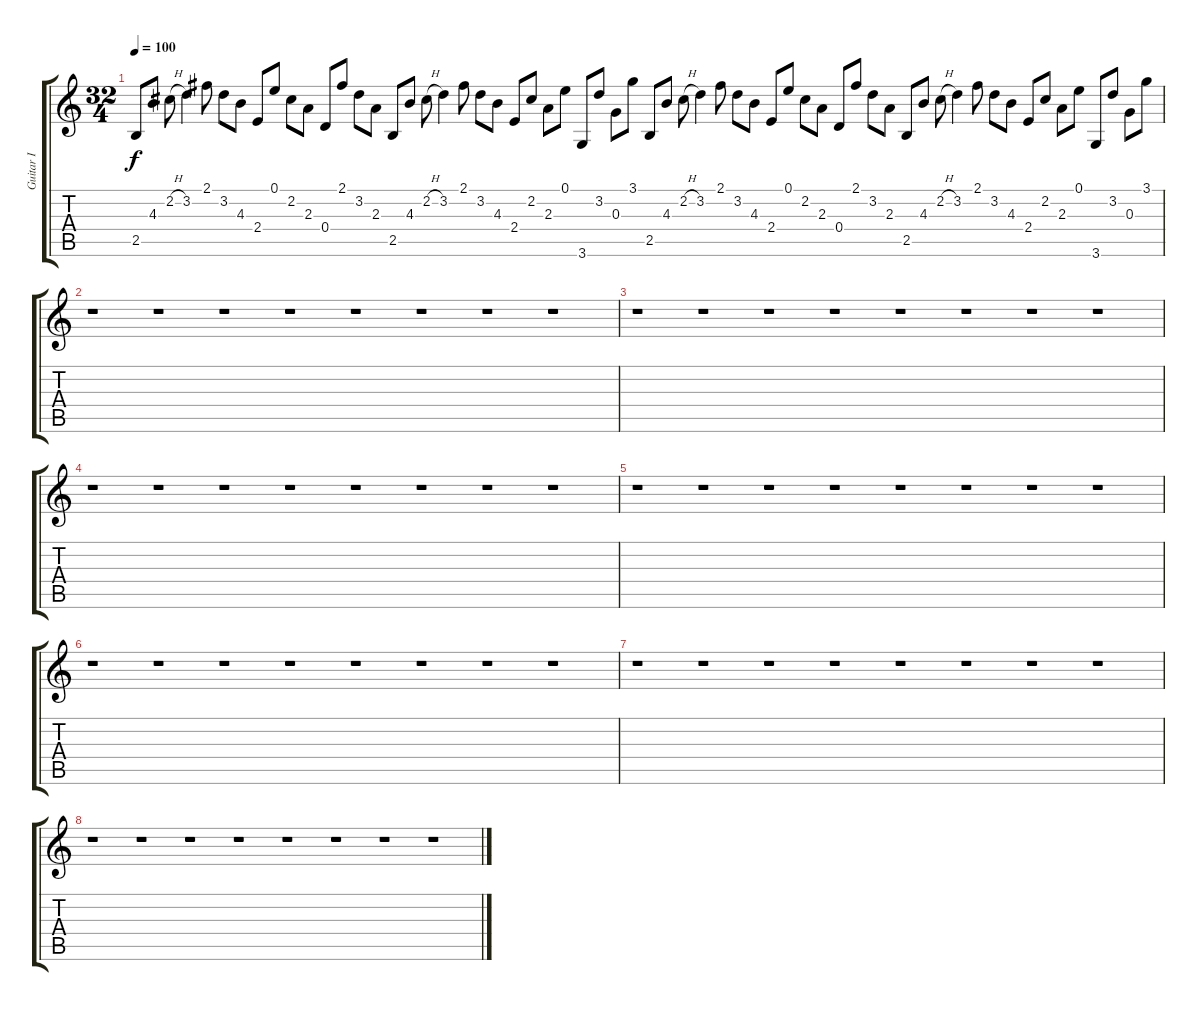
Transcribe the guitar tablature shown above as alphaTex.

\track ("Guitar I" "Guitar I") {instrument acousticguitarsteel}
\staff {score tabs}
\tuning (E4 B3 G3 D3 A2 E2) {hide}
\ts (32 4)
\tempo 100
\clef g2
\ks c
2.5.8{dy f} 4.3.8 2.2{h}.8 3.2.4 2.1.8 3.2.8 4.3.8 2.4.8 0.1.8 2.2.8 2.3.8 0.4.8 2.1.8 3.2.8 2.3.8 2.5.8 4.3.8 2.2{h}.8 3.2.4 2.1.8 3.2.8 4.3.8 2.4.8 2.2.8 2.3.8 0.1.8 3.6.8 3.2.8 0.3.8 3.1.8 2.5.8 4.3.8 2.2{h}.8 3.2.4 2.1.8 3.2.8 4.3.8 2.4.8 0.1.8 2.2.8 2.3.8 0.4.8 2.1.8 3.2.8 2.3.8 2.5.8 4.3.8 2.2{h}.8 3.2.4 2.1.8 3.2.8 4.3.8 2.4.8 2.2.8 2.3.8 0.1.8 3.6.8 3.2.8 0.3.8 3.1.8 |
r.1 r.1 r.1 r.1 r.1 r.1 r.1 r.1 |
r.1 r.1 r.1 r.1 r.1 r.1 r.1 r.1 |
r.1 r.1 r.1 r.1 r.1 r.1 r.1 r.1 |
r.1 r.1 r.1 r.1 r.1 r.1 r.1 r.1 |
r.1 r.1 r.1 r.1 r.1 r.1 r.1 r.1 |
r.1 r.1 r.1 r.1 r.1 r.1 r.1 r.1 |
r.1 r.1 r.1 r.1 r.1 r.1 r.1 r.1
